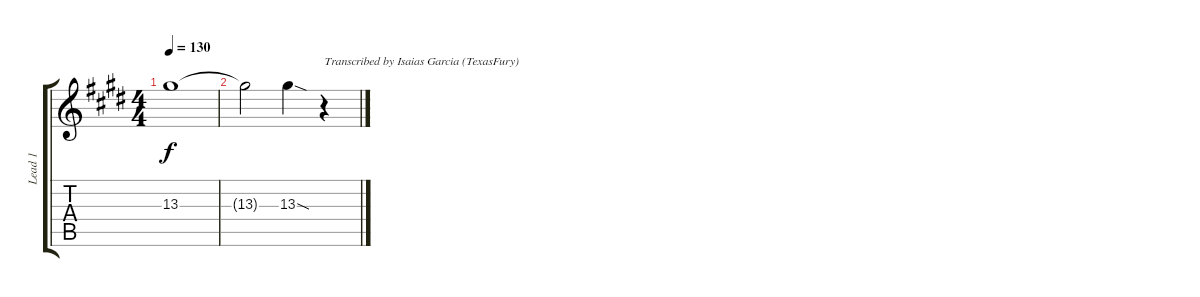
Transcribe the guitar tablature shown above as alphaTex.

\track ("Lead 1" "Lead 1") {instrument overdrivenguitar}
\staff {score tabs}
\tuning (E4 B3 G3 D3 A2 E2) {hide}
\ts (4 4)
\tempo 130
\clef g2
\ks c#minor
13.3{t}.1{dy f} |
13.3{t}.2 13.3{sod}.4 r.4{txt "Transcribed by Isaias Garcia (TexasFury)"}
